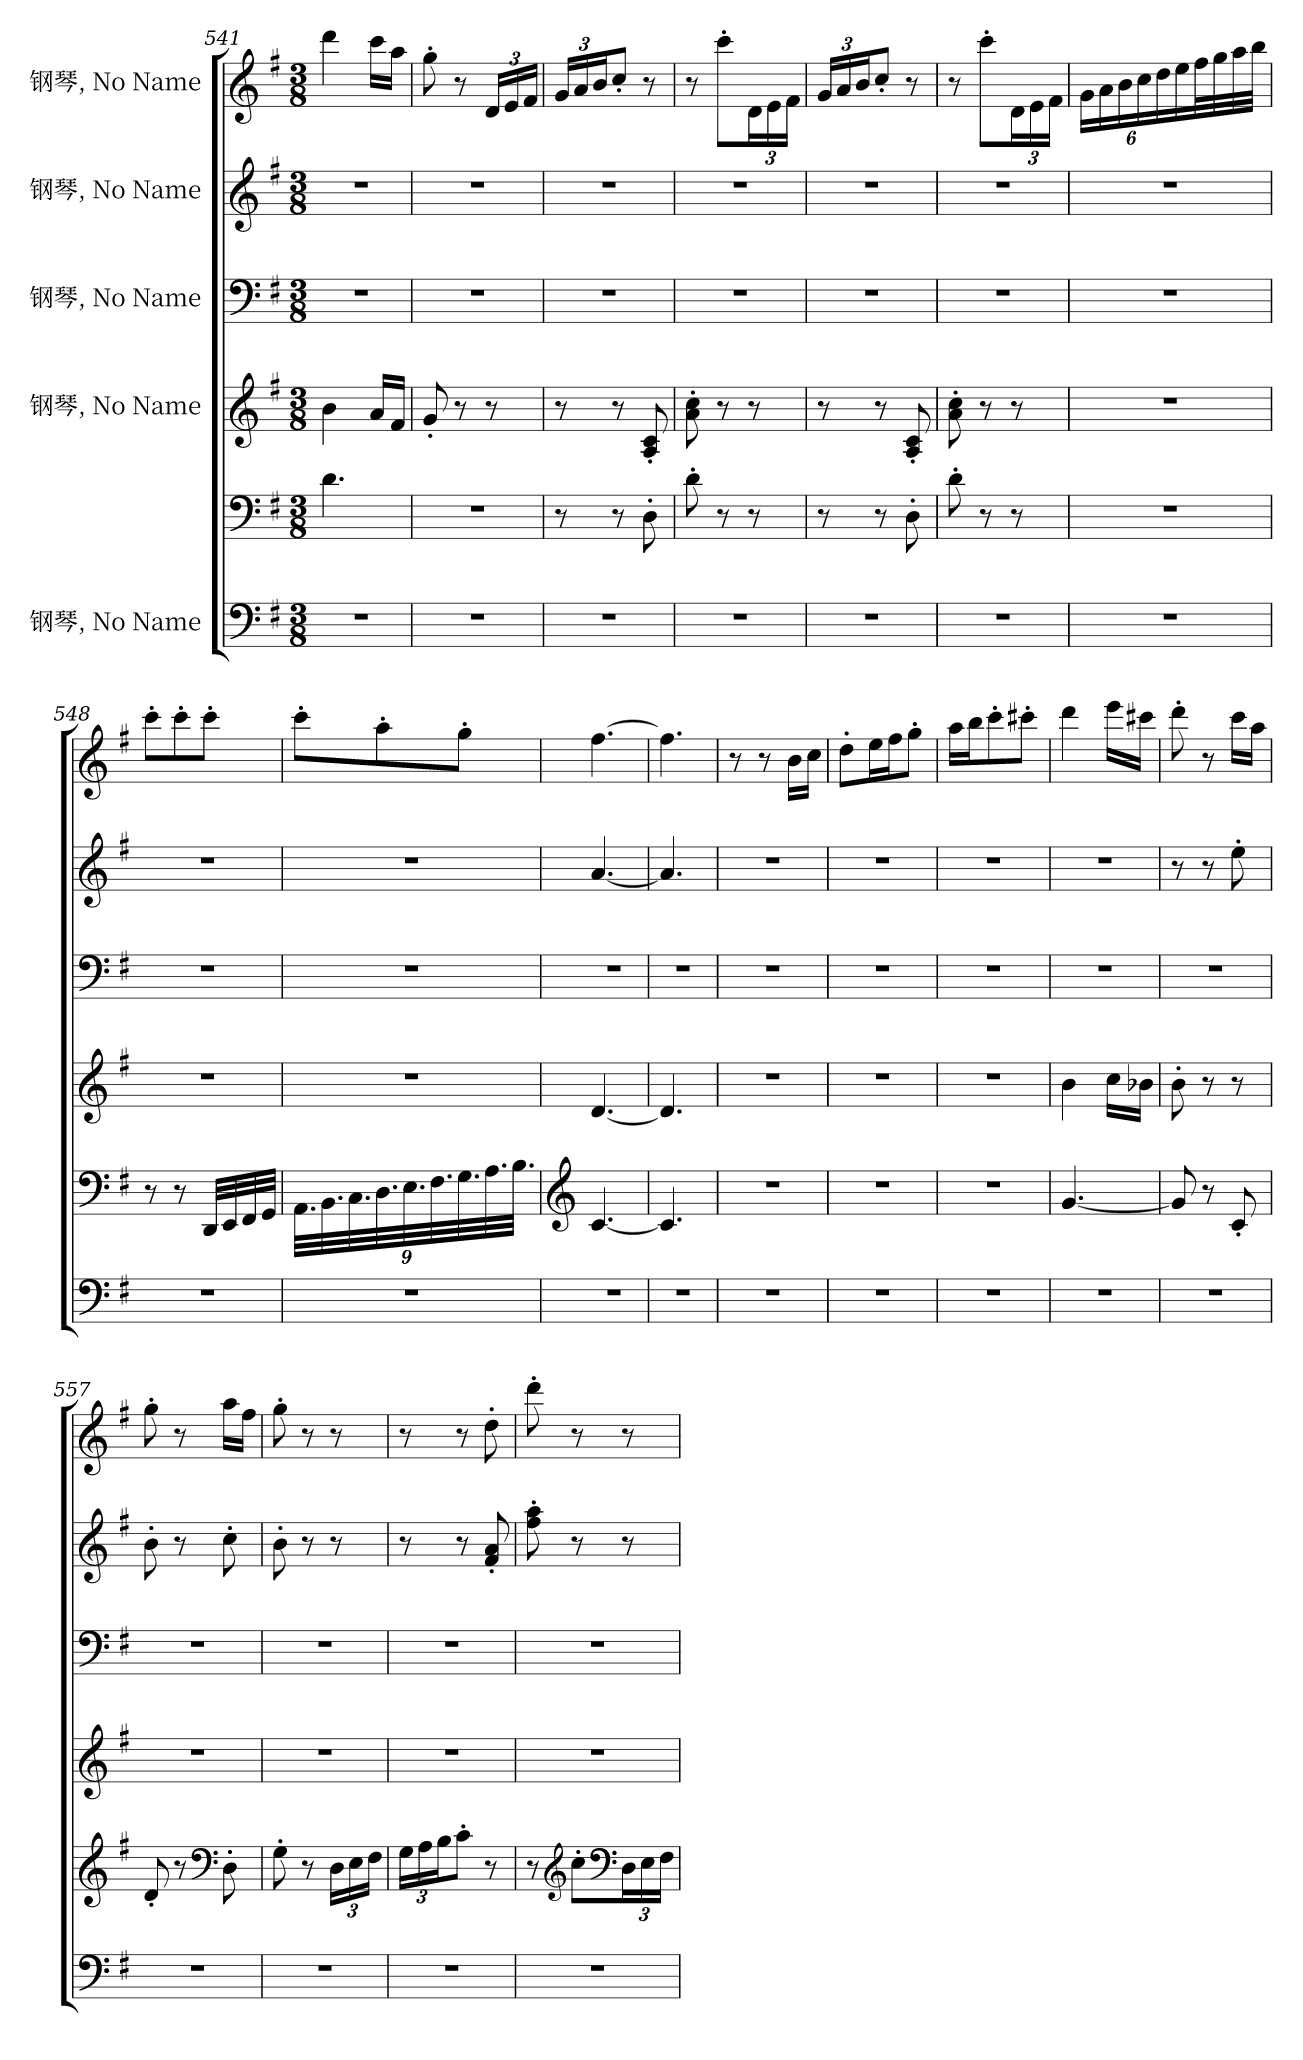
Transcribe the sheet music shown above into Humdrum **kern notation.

**kern	**kern	**kern	**kern	**kern	**kern
*part5	*part5	*part4	*part3	*part2	*part1
*staff6	*staff5	*staff4	*staff3	*staff2	*staff1
*I"钢琴, No Name	*	*I"钢琴, No Name	*I"钢琴, No Name	*I"钢琴, No Name	*I"钢琴, No Name
*clefF4	*clefF4	*clefG2	*clefF4	*clefG2	*clefG2
*k[f#]	*k[f#]	*k[f#]	*k[f#]	*k[f#]	*k[f#]
*M3/8	*M3/8	*M3/8	*M3/8	*M3/8	*M3/8
*MM123	*MM123	*MM123	*MM123	*MM123	*MM123
=541	=541	=541	=541	=541	=541
4.r	4.d\	4b\	4.r	4.r	4ddd\
.	.	16a/LL	.	.	16ccc\LL
.	.	16f#/JJ	.	.	16aa\JJ
=542	=542	=542	=542	=542	=542
4.r	4.r	8g'/	4.r	4.r	8gg'\
*	*	*	*	*	*MM120
.	.	8r	.	.	8r
*	*	*	*	*	*Xbrackettup
*	*	*	*	*	*MM125
.	.	8r	.	.	24d/LL
.	.	.	.	.	24e/
.	.	.	.	.	24f#/JJ
=543	=543	=543	=543	=543	=543
4.r	8r	8r	4.r	4.r	24g/LL
.	.	.	.	.	24a/
.	.	.	.	.	24b/J
.	8r	8r	.	.	8cc'/J
.	8D'\	8A/' 8c/'	.	.	8r
!!LO:LB:g=z
=544	=544	=544	=544	=544	=544
4.r	8d'\	8a\' 8cc\'	4.r	4.r	8r
.	8r	8r	.	.	8ccc'\L
*	*	*	*	*	*MM125
.	8r	8r	.	.	24d\L
.	.	.	.	.	24e\
.	.	.	.	.	24f#\JJ
=545	=545	=545	=545	=545	=545
4.r	8r	8r	4.r	4.r	24g/LL
.	.	.	.	.	24a/
.	.	.	.	.	24b/J
.	8r	8r	.	.	8cc'/J
.	8D'\	8A/' 8c/'	.	.	8r
=546	=546	=546	=546	=546	=546
4.r	8d'\	8a\' 8cc\'	4.r	4.r	8r
.	8r	8r	.	.	8ccc'\L
*	*	*	*	*	*MM125
.	8r	8r	.	.	24d\L
.	.	.	.	.	24e\
.	.	.	.	.	24f#\JJ
=547	=547	=547	=547	=547	=547
4.r	4.r	4.r	4.r	4.r	24g\LL
.	.	.	.	.	24a\
.	.	.	.	.	24b\
.	.	.	.	.	24cc\
.	.	.	.	.	24dd\
.	.	.	.	.	24ee\
.	.	.	.	.	32ff#\L
.	.	.	.	.	32gg\
.	.	.	.	.	32aa\
*	*	*	*	*	*MM123
.	.	.	.	.	32bb\JJJ
=548	=548	=548	=548	=548	=548
4.r	8r	4.r	4.r	4.r	8ccc'\L
.	8r	.	.	.	8ccc'\
.	32DD/LLL	.	.	.	8ccc'\J
.	32EE/	.	.	.	.
.	32FF#/	.	.	.	.
.	32GG/JJJ	.	.	.	.
!!LO:PB:g=z
=549	=549	=549	=549	=549	=549
*	*Xbrackettup	*	*	*	*
4.r	36.AA\LLL	4.r	4.r	4.r	8ccc'\L
.	36.BB\	.	.	.	.
.	36.C\	.	.	.	.
.	36.D\	.	.	.	8aa'\
.	36.E\	.	.	.	.
.	36.F#\	.	.	.	.
.	36.G\	.	.	.	8gg'\J
.	36.A\	.	.	.	.
.	36.B\JJJ	.	.	.	.
=550	=550	=550	=550	=550	=550
*	*clefG2	*	*	*	*
*	*	*	*	*	*MM121
4.r	[4.c/	[4.d/	4.r	[4.a/	[4.ff#\
=551	=551	=551	=551	=551	=551
*	*	*	*	*	*MM71
4.r	4.c/]	4.d/]	4.r	4.a/]	4.ff#\]
=552	=552	=552	=552	=552	=552
*	*	*	*	*	*MM120
4.r	4.r	4.r	4.r	4.r	8r
.	.	.	.	.	8r
*	*	*	*	*	*MM125
.	.	.	.	.	16b\LL
.	.	.	.	.	16cc\JJ
=553	=553	=553	=553	=553	=553
4.r	4.r	4.r	4.r	4.r	8dd'\L
.	.	.	.	.	16ee\L
.	.	.	.	.	16ff#\J
.	.	.	.	.	8gg'\J
=554	=554	=554	=554	=554	=554
4.r	4.r	4.r	4.r	4.r	16aa\LL
.	.	.	.	.	16bb\J
.	.	.	.	.	8ccc'\
.	.	.	.	.	8ccc#X'\J
=555	=555	=555	=555	=555	=555
*	*	*	*	*	*MM123
4.r	[4.g/	4b\	4.r	4.r	4ddd\
.	.	16cc\LL	.	.	16eee\LL
.	.	16b-X\JJ	.	.	16ccc#X\JJ
!!LO:LB:g=z
=556	=556	=556	=556	=556	=556
4.r	8g/]	8b'\	4.r	8r	8ddd'\
.	8r	8r	.	8r	8r
.	8c'/	8r	.	8ee'\	16ccc\LL
.	.	.	.	.	16aa\JJ
=557	=557	=557	=557	=557	=557
4.r	8d'/	4.r	4.r	8b'\	8gg'\
.	8r	.	.	8r	8r
*	*clefF4	*	*	*	*
.	8D'\	.	.	8cc'\	16aa\LL
.	.	.	.	.	16ff#\JJ
=558	=558	=558	=558	=558	=558
4.r	8G'\	4.r	4.r	8b'\	8gg'\
*	*	*	*	*	*MM80
.	8r	.	.	8r	8r
.	24D\LL	.	.	8r	8r
.	24E\	.	.	.	.
.	24F#\JJ	.	.	.	.
=559	=559	=559	=559	=559	=559
4.r	24G\LL	4.r	4.r	8r	8r
.	24A\	.	.	.	.
.	24B\J	.	.	.	.
.	8c'\J	.	.	8r	8r
.	8r	.	.	8f#/' 8a/'	8dd'\
=560	=560	=560	=560	=560	=560
4.r	8r	4.r	4.r	8ff#\' 8aa\'	8ddd'\
*	*clefG2	*	*	*	*
.	8cc'\L	.	.	8r	8r
*	*clefF4	*	*	*	*
*	*	*	*	*	*MM123
.	24D\L	.	.	8r	8r
.	24E\	.	.	.	.
.	24F#\JJ	.	.	.	.
=	=	=	=	=	=
*-	*-	*-	*-	*-	*-
